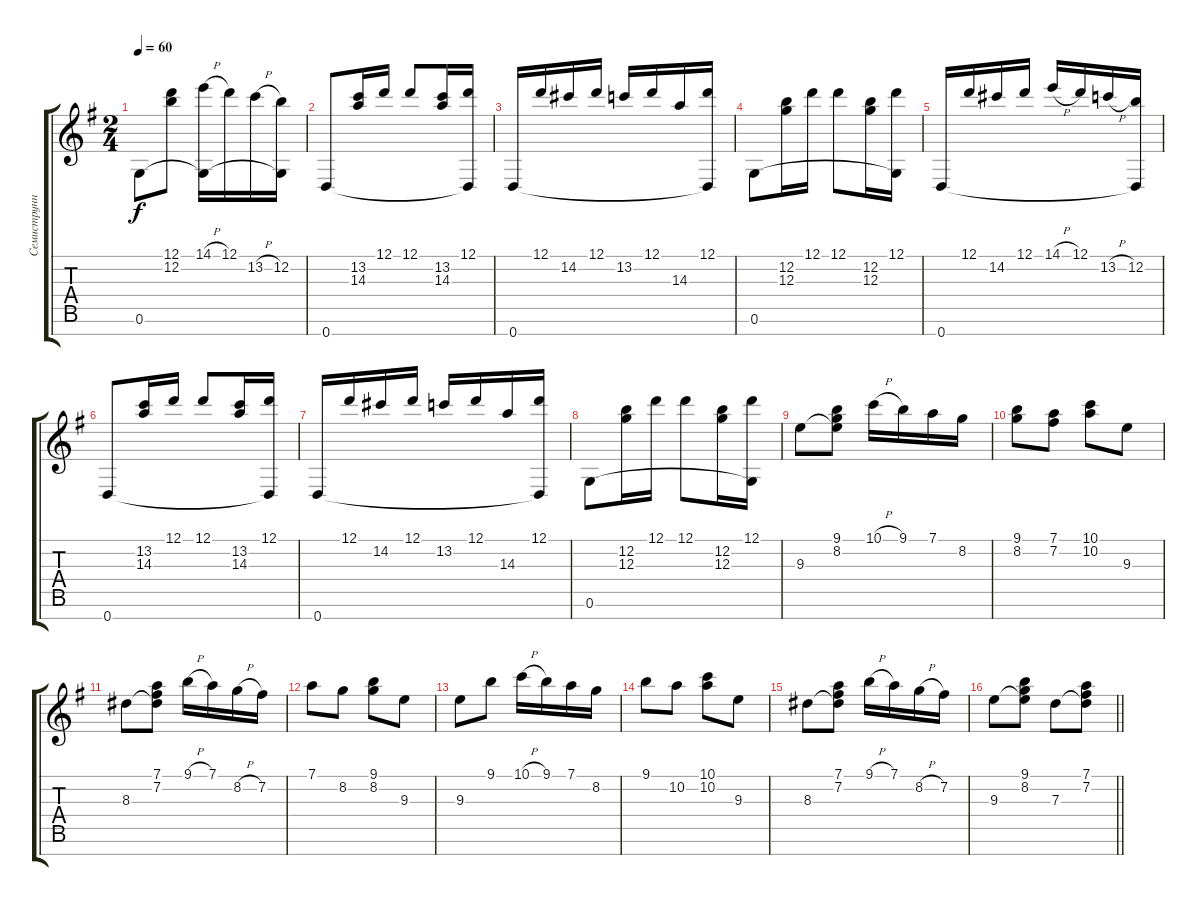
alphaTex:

\track ("Семиструнная гитара" "Семиструнн") {instrument acousticguitarsteel}
\staff {score tabs}
\tuning (D4 B3 G3 D3 B2 G2 D2) {hide}
\ts (2 4)
\tempo 60
\clef g2
\ks g
0.6.8{dy f} (12.1 12.2).8 (14.1{h} 0.6{t}).16 12.1.16 13.2{h}.16 (12.2 0.6{t}).16 |
0.7.8 (13.2 14.3).16 12.1.16 12.1.8 (13.2 14.3).16 (12.1 0.7{t}).16 |
0.7.16 12.1.16 14.2.16 12.1.16 13.2.16 12.1.16 14.3.16 (12.1 0.7{t}).16 |
0.6.8 (12.2 12.3).16 12.1.16 12.1.8 (12.2 12.3).16 (12.1 0.6{t}).16 |
0.7.16 12.1.16 14.2.16 12.1.16 14.1{h}.16 12.1.16 13.2{h}.16 (12.2 0.7{t}).16 |
0.7.8 (13.2 14.3).16 12.1.16 12.1.8 (13.2 14.3).16 (12.1 0.7{t}).16 |
0.7.16 12.1.16 14.2.16 12.1.16 13.2.16 12.1.16 14.3.16 (12.1 0.7{t}).16 |
0.6.8 (12.2 12.3).16 12.1.16 12.1.8 (12.2 12.3).16 (12.1 0.6{t}).16 |
9.3.8 (9.1 8.2 9.3{t}).8 10.1{h}.16 9.1.16 7.1.16 8.2.16 |
(9.1 8.2).8 (7.1 7.2).8 (10.1 10.2).8 9.3.8 |
8.3.8 (7.1 7.2 8.3{t}).8 9.1{h}.16 7.1.16 8.2{h}.16 7.2.16 |
7.1.8 8.2.8 (9.1 8.2).8 9.3.8 |
9.3.8 9.1.8 10.1{h}.16 9.1.16 7.1.16 8.2.16 |
9.1.8 10.2.8 (10.1 10.2).8 9.3.8 |
8.3.8 (7.1 7.2 8.3{t}).8 9.1{h}.16 7.1.16 8.2{h}.16 7.2.16 |
\barLineRight lightlight
9.3.8 (9.1 8.2 9.3{t}).8 7.3.8 (7.1 7.2 7.3{t}).8
